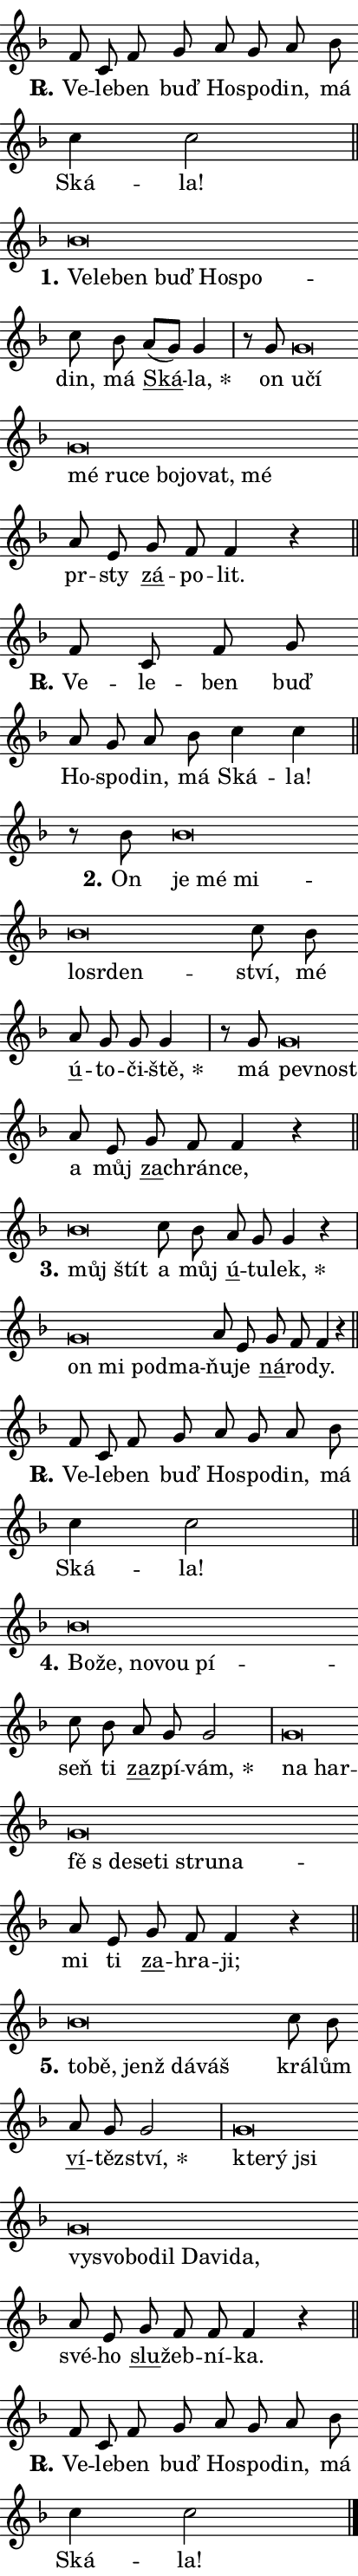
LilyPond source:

\version "2.22.1"
\header { tagline = "" }
\paper {
  indent = 0\cm
  top-margin = 0\cm
  right-margin = 0\cm
  bottom-margin = 0\cm
  left-margin = 0\cm
  paper-width = 7\cm
  page-breaking = #ly:one-page-breaking
  system-system-spacing.basic-distance = #11
  score-system-spacing.basic-distance = #11
  ragged-last = ##f
}


%% Author: Thomas Morley
%% https://lists.gnu.org/archive/html/lilypond-user/2020-05/msg00002.html
#(define (line-position grob)
"Returns position of @var[grob} in current system:
   @code{'start}, if at first time-step
   @code{'end}, if at last time-step
   @code{'middle} otherwise
"
  (let* ((col (ly:item-get-column grob))
         (ln (ly:grob-object col 'left-neighbor))
         (rn (ly:grob-object col 'right-neighbor))
         (col-to-check-left (if (ly:grob? ln) ln col))
         (col-to-check-right (if (ly:grob? rn) rn col))
         (break-dir-left
           (and
             (ly:grob-property col-to-check-left 'non-musical #f)
             (ly:item-break-dir col-to-check-left)))
         (break-dir-right
           (and
             (ly:grob-property col-to-check-right 'non-musical #f)
             (ly:item-break-dir col-to-check-right))))
        (cond ((eqv? 1 break-dir-left) 'start)
              ((eqv? -1 break-dir-right) 'end)
              (else 'middle))))

#(define (tranparent-at-line-position vctor)
  (lambda (grob)
  "Relying on @code{line-position} select the relevant enry from @var{vctor}.
Used to determine transparency,"
    (case (line-position grob)
      ((end) (not (vector-ref vctor 0)))
      ((middle) (not (vector-ref vctor 1)))
      ((start) (not (vector-ref vctor 2))))))

noteHeadBreakVisibility =
#(define-music-function (break-visibility)(vector?)
"Makes @code{NoteHead}s transparent relying on @var{break-visibility}"
#{
  \override NoteHead.transparent =
    #(tranparent-at-line-position break-visibility)
#})

#(define delete-ledgers-for-transparent-note-heads
  (lambda (grob)
    "Reads whether a @code{NoteHead} is transparent.
If so this @code{NoteHead} is removed from @code{'note-heads} from
@var{grob}, which is supposed to be @code{LedgerLineSpanner}.
As a result ledgers are not printed for this @code{NoteHead}"
    (let* ((nhds-array (ly:grob-object grob 'note-heads))
           (nhds-list
             (if (ly:grob-array? nhds-array)
                 (ly:grob-array->list nhds-array)
                 '()))
           ;; Relies on the transparent-property being done before
           ;; Staff.LedgerLineSpanner.after-line-breaking is executed.
           ;; This is fragile ...
           (to-keep
             (remove
               (lambda (nhd)
                 (ly:grob-property nhd 'transparent #f))
               nhds-list)))
      ;; TODO find a better method to iterate over grob-arrays, similiar
      ;; to filter/remove etc for lists
      ;; For now rebuilt from scratch
      (set! (ly:grob-object grob 'note-heads)  '())
      (for-each
        (lambda (nhd)
          (ly:pointer-group-interface::add-grob grob 'note-heads nhd))
        to-keep))))

hideNotes = {
  \noteHeadBreakVisibility #begin-of-line-visible
}
unHideNotes = {
  \noteHeadBreakVisibility #all-visible
}

% work-around for resetting accidentals
% https://lilypond.org/doc/v2.23/Documentation/notation/displaying-rhythms#unmetered-music
cadenzaMeasure = {
  \cadenzaOff
  \partial 1024 s1024
  \cadenzaOn
}

#(define-markup-command (accent layout props text) (markup?)
  "Underline accented syllable"
  (interpret-markup layout props
    #{\markup \override #'(offset . 4.3) \underline { #text }#}))

responsum = \markup \concat {
  "R" \hspace #-1.05 \path #0.1 #'((moveto 0 0.07) (lineto 0.9 0.8)) \hspace #0.05 "."
}

\layout {
    \context {
        \Staff
        \remove "Time_signature_engraver"
        \override LedgerLineSpanner.after-line-breaking = #delete-ledgers-for-transparent-note-heads
    }
    \context {
        \Voice {
            \override NoteHead.output-attributes = #'((class . "notehead"))
            \override Hairpin.height = #0.55
        }
    }
    \context {
        \Lyrics {
            \override StanzaNumber.output-attributes = #'((class . "stanzanumber"))
            \override LyricSpace.minimum-distance = #0.9
            \override LyricText.font-name = #"TeX Gyre Schola"
            \override LyricText.font-size = 1
            \override StanzaNumber.font-name = #"TeX Gyre Schola Bold"
            \override StanzaNumber.font-size = 1
        }
    }
}

% magnetic-lyrics.ily
%
%   written by
%     Jean Abou Samra <jean@abou-samra.fr>
%     Werner Lemberg <wl@gnu.org>
%
%   adapted by
%     Jiri Hon <jiri.hon@gmail.com>
%
% Version 2022-Apr-15

% https://www.mail-archive.com/lilypond-user@gnu.org/msg149350.html

#(define (Left_hyphen_pointer_engraver context)
   "Collect syllable-hyphen-syllable occurrences in lyrics and store
them in properties.  This engraver only looks to the left.  For
example, if the lyrics input is @code{foo -- bar}, it does the
following.

@itemize @bullet
@item
Set the @code{text} property of the @code{LyricHyphen} grob between
@q{foo} and @q{bar} to @code{foo}.

@item
Set the @code{left-hyphen} property of the @code{LyricText} grob with
text @q{foo} to the @code{LyricHyphen} grob between @q{foo} and
@q{bar}.
@end itemize

Use this auxiliary engraver in combination with the
@code{lyric-@/text::@/apply-@/magnetic-@/offset!} hook."
   (let ((hyphen #f)
         (text #f))
     (make-engraver
      (acknowledgers
       ((lyric-syllable-interface engraver grob source-engraver)
        (set! text grob)))
      (end-acknowledgers
       ((lyric-hyphen-interface engraver grob source-engraver)
        ;(when (not (grob::has-interface grob 'lyric-space-interface))
          (set! hyphen grob)));)
      ((stop-translation-timestep engraver)
       (when (and text hyphen)
         (ly:grob-set-object! text 'left-hyphen hyphen))
       (set! text #f)
       (set! hyphen #f)))))

#(define (lyric-text::apply-magnetic-offset! grob)
   "If the space between two syllables is less than the value in
property @code{LyricText@/.details@/.squash-threshold}, move the right
syllable to the left so that it gets concatenated with the left
syllable.

Use this function as a hook for
@code{LyricText@/.after-@/line-@/breaking} if the
@code{Left_@/hyphen_@/pointer_@/engraver} is active."
   (let ((hyphen (ly:grob-object grob 'left-hyphen #f)))
     (when hyphen
       (let ((left-text (ly:spanner-bound hyphen LEFT)))
         (when (grob::has-interface left-text 'lyric-syllable-interface)
           (let* ((common (ly:grob-common-refpoint grob left-text X))
                  (this-x-ext (ly:grob-extent grob common X))
                  (left-x-ext
                   (begin
                     ;; Trigger magnetism for left-text.
                     (ly:grob-property left-text 'after-line-breaking)
                     (ly:grob-extent left-text common X)))
                  ;; `delta` is the gap width between two syllables.
                  (delta (- (interval-start this-x-ext)
                            (interval-end left-x-ext)))
                  (details (ly:grob-property grob 'details))
                  (threshold (assoc-get 'squash-threshold details 0.2)))
             (when (< delta threshold)
               (let* (;; We have to manipulate the input text so that
                      ;; ligatures crossing syllable boundaries are not
                      ;; disabled.  For languages based on the Latin
                      ;; script this is essentially a beautification.
                      ;; However, for non-Western scripts it can be a
                      ;; necessity.
                      (lt (ly:grob-property left-text 'text))
                      (rt (ly:grob-property grob 'text))
                      (is-space (grob::has-interface hyphen 'lyric-space-interface))
                      (space (if is-space " " ""))
                      (space-markup (grob-interpret-markup grob " "))
                      (space-size (interval-length (ly:stencil-extent space-markup X)))
                      (extra-delta (if is-space space-size 0))
                      ;; Append new syllable.
                      (ltrt-space (if (and (string? lt) (string? rt))
                                (string-append lt space rt)
                                (make-concat-markup (list lt space rt))))
                      ;; Right-align `ltrt` to the right side.
                      (ltrt-space-markup (grob-interpret-markup
                               grob
                               (make-translate-markup
                                (cons (interval-length this-x-ext) 0)
                                (make-right-align-markup ltrt-space)))))
                 (begin
                   ;; Don't print `left-text`.
                   (ly:grob-set-property! left-text 'stencil #f)
                   ;; Set text and stencil (which holds all collected
                   ;; syllables so far) and shift it to the left.
                   (ly:grob-set-property! grob 'text ltrt-space)
                   (ly:grob-set-property! grob 'stencil ltrt-space-markup)
                   (ly:grob-translate-axis! grob (- (- delta extra-delta)) X))))))))))


#(define (lyric-hyphen::displace-bounds-first grob)
   ;; Make very sure this callback isn't triggered too early.
   (let ((left (ly:spanner-bound grob LEFT))
         (right (ly:spanner-bound grob RIGHT)))
     (ly:grob-property left 'after-line-breaking)
     (ly:grob-property right 'after-line-breaking)
     (ly:lyric-hyphen::print grob)))

squashThreshold = #0.4

\layout {
  \context {
    \Lyrics
    \consists #Left_hyphen_pointer_engraver
    \override LyricText.after-line-breaking =
      #lyric-text::apply-magnetic-offset!
    \override LyricHyphen.stencil = #lyric-hyphen::displace-bounds-first
    \override LyricText.details.squash-threshold = \squashThreshold
    \override LyricHyphen.minimum-distance = 0
    \override LyricHyphen.minimum-length = \squashThreshold
  }
}

squash = \override LyricText.details.squash-threshold = 9999
unSquash = \override LyricText.details.squash-threshold = \squashThreshold

left = \override LyricText.self-alignment-X = #LEFT
unLeft = \revert LyricText.self-alignment-X

starOffset = #(lambda (grob) 
                (let ((x_offset (ly:self-alignment-interface::aligned-on-x-parent grob)))
                  (if (= x_offset 0) 0 (+ x_offset 1.2))))

star = #(define-music-function (syllable)(string?)
"Append star separator at the end of a syllable"
#{
  \once \override LyricText.X-offset = #starOffset
  \lyricmode { \markup {
    #syllable
    \override #'((font-name . "TeX Gyre Schola Bold")) \hspace #0.2 \lower #0.65 \larger "*"
  } }
#})

starAccent = #(define-music-function (syllable)(string?)
"Append star separator at the end of a syllable and make accent"
#{
  \once \override LyricText.X-offset = #starOffset
  \lyricmode { \markup {
    \accent #syllable
    \override #'((font-name . "TeX Gyre Schola Bold")) \hspace #0.2 \lower #0.65 \larger "*"
  } }
#})

breath = #(define-music-function (syllable)(string?)
"Append breathing indicator at the end of a syllable"
#{
  \lyricmode { \markup { #syllable "+" } }
#})

optionalBreath = #(define-music-function (syllable)(string?)
"Append optional breathing indicator at the end of a syllable"
#{
  \lyricmode { \markup { #syllable "(+)" } }
#})


\score {
    <<
        \new Voice = "melody" { \cadenzaOn \key f \major \relative { f'8 c f g \bar "" a g a bes \bar "" c4 c2 \cadenzaMeasure \bar "||" \break }
\relative { bes'\breve*1/16 \hideNotes \breve*1/16 \bar "" \breve*1/16 \bar "" \breve*1/16 \bar "" \breve*1/16 \breve*1/16 \bar "" \unHideNotes c8 bes \bar "" a[( g)] g4 \cadenzaMeasure \bar "|" r8 g8 g\breve*1/16 \hideNotes \breve*1/16 \bar "" \breve*1/16 \bar "" \breve*1/16 \bar "" \breve*1/16 \bar "" \breve*1/16 \bar "" \breve*1/16 \bar "" \breve*1/16 \breve*1/16 \bar "" \unHideNotes a8 e \bar "" g f f4 r \cadenzaMeasure \bar "||" \break }
\relative { f'8 c f g \bar "" a g a bes \bar "" c4 c4 \cadenzaMeasure \bar "||" \break }
\relative { r8 bes'8 bes\breve*1/16 \hideNotes \breve*1/16 \bar "" \breve*1/16 \bar "" \breve*1/16 \bar "" \breve*1/16 \breve*1/16 \bar "" \unHideNotes c8 bes \bar "" a g g g4 \cadenzaMeasure \bar "|" r8 g8 g\breve*1/16 \hideNotes \breve*1/16 \bar "" \unHideNotes a8 e \bar "" g f f4 r \cadenzaMeasure \bar "||" \break }
\relative { bes'\breve*1/16 \hideNotes \breve*1/16 \bar "" \unHideNotes c8 bes \bar "" a g g4 r \cadenzaMeasure \bar "|" g\breve*1/16 \hideNotes \breve*1/16 \bar "" \breve*1/16 \breve*1/16 \bar "" \unHideNotes a8 e \bar "" g f f4 r \cadenzaMeasure \bar "||" \break }
\relative { f'8 c f g \bar "" a g a bes \bar "" c4 c2 \cadenzaMeasure \bar "||" \break }
\relative { bes'\breve*1/16 \hideNotes \breve*1/16 \bar "" \breve*1/16 \bar "" \breve*1/16 \breve*1/16 \bar "" \unHideNotes c8 bes \bar "" a g g2 \cadenzaMeasure \bar "|" g\breve*1/16 \hideNotes \breve*1/16 \bar "" \breve*1/16 \bar "" \breve*1/16 \bar "" \breve*1/16 \bar "" \breve*1/16 \bar "" \breve*1/16 \breve*1/16 \bar "" \unHideNotes a8 e \bar "" g f f4 r \cadenzaMeasure \bar "||" \break }
\relative { bes'\breve*1/16 \hideNotes \breve*1/16 \bar "" \breve*1/16 \bar "" \breve*1/16 \breve*1/16 \bar "" \unHideNotes c8 bes \bar "" a g g2 \cadenzaMeasure \bar "|" g\breve*1/16 \hideNotes \breve*1/16 \bar "" \breve*1/16 \bar "" \breve*1/16 \bar "" \breve*1/16 \bar "" \breve*1/16 \bar "" \breve*1/16 \bar "" \breve*1/16 \bar "" \breve*1/16 \breve*1/16 \bar "" \unHideNotes a8 e \bar "" g f f f4 r \cadenzaMeasure \bar "||" \break }
\relative { f'8 c f g \bar "" a g a bes \bar "" c4 c2 \cadenzaMeasure \bar "||" \break } \bar "|." }
        \new Lyrics \lyricsto "melody" { \lyricmode { \set stanza = \responsum
Ve -- le -- ben buď Ho -- spo -- din, má Ská -- la!
\set stanza = "1."
\left Ve -- \squash le -- ben buď Ho -- spo -- \unLeft \unSquash din, má \markup \accent Ská -- \star la, on \left u -- \squash čí mé ru -- ce bo -- jo -- vat, mé \unLeft \unSquash pr -- sty \markup \accent zá -- po -- lit.
\set stanza = \responsum
Ve -- le -- ben buď Ho -- spo -- din, má Ská -- la!
\set stanza = "2."
On \left je \squash mé mi -- lo -- sr -- den -- \unLeft \unSquash ství, mé \markup \accent ú -- to -- či -- \star ště, má \left pev -- \squash nost \unLeft \unSquash a můj \markup \accent za -- chrán -- ce,
\set stanza = "3."
\left můj \squash štít \unLeft \unSquash a můj \markup \accent ú -- tu -- \star lek, \left on \squash mi pod -- ma -- \unLeft \unSquash ňu -- je \markup \accent ná -- ro -- dy.
\set stanza = \responsum
Ve -- le -- ben buď Ho -- spo -- din, má Ská -- la!
\set stanza = "4."
\left Bo -- \squash že, no -- vou pí -- \unLeft \unSquash seň ti \markup \accent za -- zpí -- \star vám, \left na \squash har -- fě "s de" -- se -- ti stru -- na -- \unLeft \unSquash mi ti \markup \accent za -- hra -- ji;
\set stanza = "5."
\left to -- \squash bě, jenž dá -- váš \unLeft \unSquash krá -- lům \markup \accent ví -- těz -- \star ství, \left kte -- \squash rý jsi vy -- svo -- bo -- dil Da -- vi -- da, \unLeft \unSquash své -- ho \markup \accent slu -- žeb -- ní -- ka.
\set stanza = \responsum
Ve -- le -- ben buď Ho -- spo -- din, má Ská -- la! } }
    >>
    \layout {}
}
